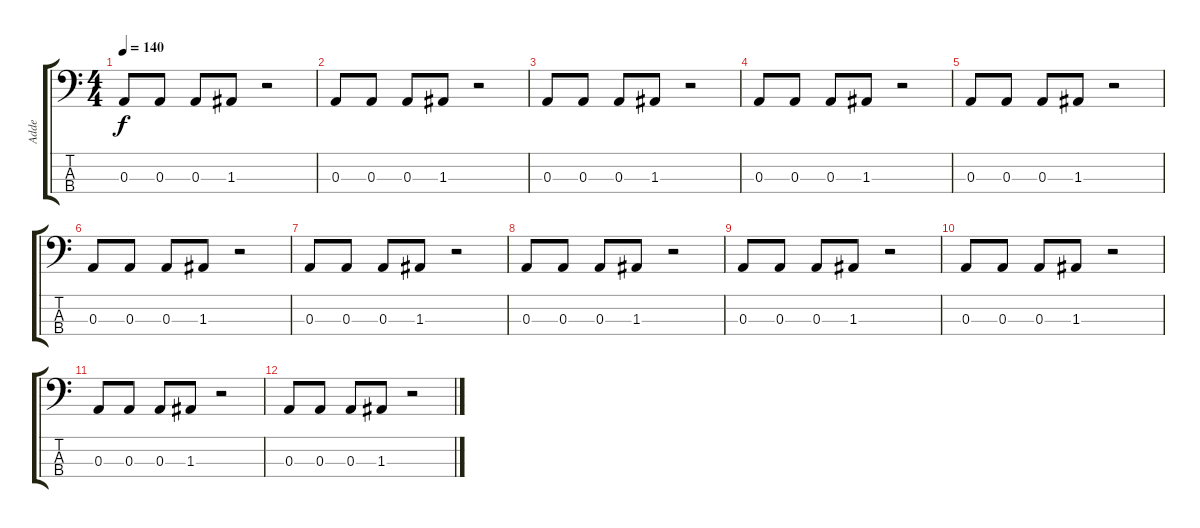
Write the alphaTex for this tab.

\track ("Adde" "Adde") {instrument electricbassfinger}
\staff {score tabs}
\tuning (G2 D2 A1 E1) {hide}
\ts (4 4)
\tempo 140
\clef f4
\ks c
0.3.8{dy f} 0.3.8 0.3.8 1.3.8 r.2 |
0.3.8 0.3.8 0.3.8 1.3.8 r.2 |
0.3.8 0.3.8 0.3.8 1.3.8 r.2 |
0.3.8 0.3.8 0.3.8 1.3.8 r.2 |
0.3.8 0.3.8 0.3.8 1.3.8 r.2 |
0.3.8 0.3.8 0.3.8 1.3.8 r.2 |
0.3.8 0.3.8 0.3.8 1.3.8 r.2 |
0.3.8 0.3.8 0.3.8 1.3.8 r.2 |
0.3.8 0.3.8 0.3.8 1.3.8 r.2 |
0.3.8 0.3.8 0.3.8 1.3.8 r.2 |
0.3.8 0.3.8 0.3.8 1.3.8 r.2 |
0.3.8 0.3.8 0.3.8 1.3.8 r.2
